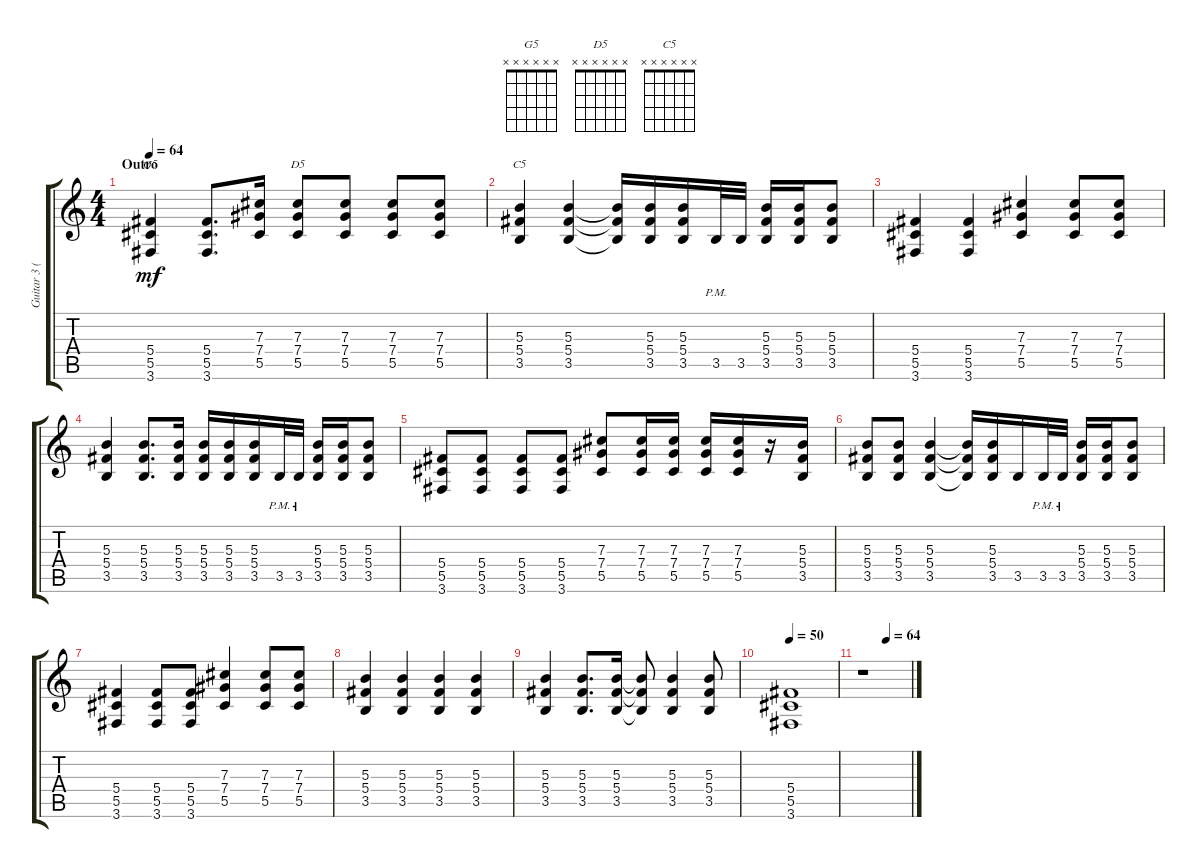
\track ("Guitar 3 (Izzy)" "Guitar 3 (") {instrument overdrivenguitar}
\staff {score tabs}
\tuning (Eb4 Bb3 Gb3 Db3 Ab2 Eb2) {hide}
\chord ("G5" x x x x x x)
\chord ("D5" x x x x x x)
\chord ("C5" x x x x x x)
\ts (4 4)
\section ("" "Outro")
\tempo 64
\clef g2
\ks c
(5.4 5.5 3.6).4{ch "G5" dy mf} (5.4 5.5 3.6).8{d} (7.3 7.4 5.5).16 (7.3 7.4 5.5).8{ch "D5"} (7.3 7.4 5.5).8 (7.3 7.4 5.5).8 (7.3 7.4 5.5).8 |
(5.3 5.4 3.5).4{ch "C5"} (5.3 5.4 3.5).4 (5.3{t} 5.4{t} 3.5{t}).16 (5.3 5.4 3.5).16 (5.3 5.4 3.5).16 3.5{pm}.32 3.5.32 (5.3 5.4 3.5).16 (5.3 5.4 3.5).16 (5.3 5.4 3.5).8 |
(5.4 5.5 3.6).4 (5.4 5.5 3.6).4 (7.3 7.4 5.5).4 (7.3 7.4 5.5).8 (7.3 7.4 5.5).8 |
(5.3 5.4 3.5).4 (5.3 5.4 3.5).8{d} (5.3 5.4 3.5).16 (5.3 5.4 3.5).16 (5.3 5.4 3.5).16 (5.3 5.4 3.5).16 3.5{pm}.32 3.5{pm}.32 (5.3 5.4 3.5).16 (5.3 5.4 3.5).16 (5.3 5.4 3.5).8 |
(5.4 5.5 3.6).8 (5.4 5.5 3.6).8 (5.4 5.5 3.6).8 (5.4 5.5 3.6).8 (7.3 7.4 5.5).8 (7.3 7.4 5.5).16 (7.3 7.4 5.5).16 (7.3 7.4 5.5).16 (7.3 7.4 5.5).16 r.16 (5.3 5.4 3.5).16 |
(5.3 5.4 3.5).8 (5.3 5.4 3.5).8 (5.3 5.4 3.5).4 (5.3{t} 5.4{t} 3.5{t}).16 (5.3 5.4 3.5).16 3.5.16 3.5{pm}.32 3.5{pm}.32 (5.3 5.4 3.5).16 (5.3 5.4 3.5).16 (5.3 5.4 3.5).8 |
(5.4 5.5 3.6).4 (5.4 5.5 3.6).8 (5.4 5.5 3.6).8 (7.3 7.4 5.5).4 (7.3 7.4 5.5).8 (7.3 7.4 5.5).8 |
(5.3 5.4 3.5).4 (5.3 5.4 3.5).4 (5.3 5.4 3.5).4 (5.3 5.4 3.5).4 |
(5.3 5.4 3.5).4 (5.3 5.4 3.5).8{d} (5.3 5.4 3.5).16 (5.3{t} 5.4{t} 3.5{t}).8 (5.3 5.4 3.5).4 (5.3 5.4 3.5).8 |
\tempo 50
(5.4 5.5 3.6).1 |
\tempo (64 0.5)
r.1
